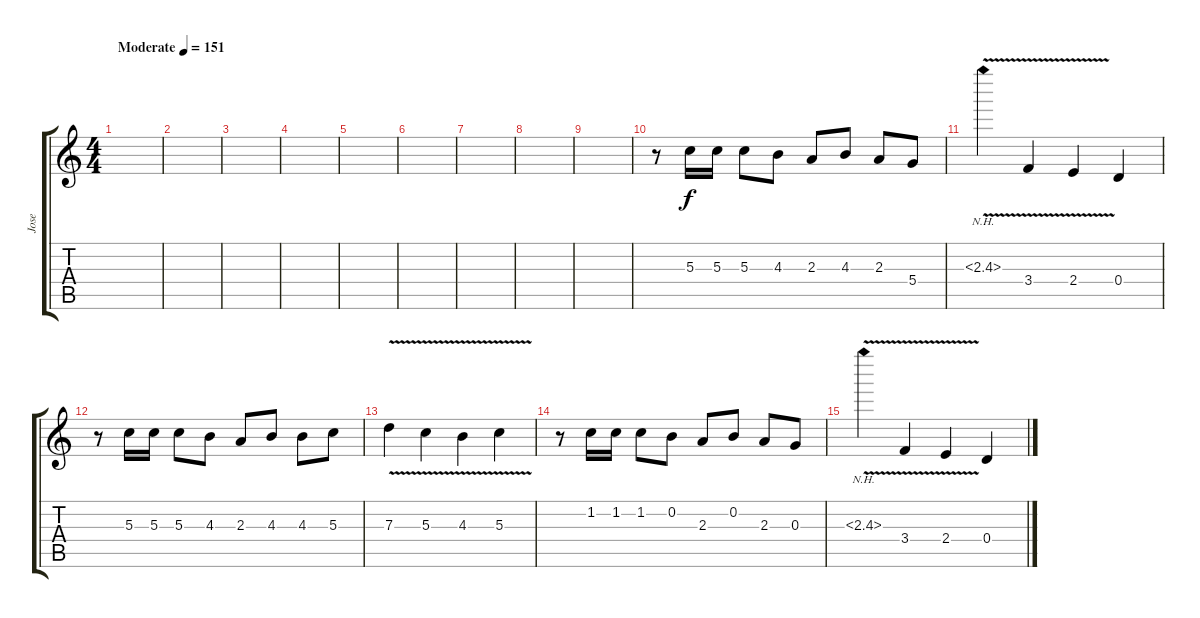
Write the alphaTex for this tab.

\track ("Jose" "Jose") {instrument distortionguitar}
\staff {score tabs}
\tuning (E4 B3 G3 D3 A2 E2) {hide}
\ts (4 4)
\tempo (151 "Moderate")
\clef g2
\ks c
|
|
|
|
|
|
|
|
|
r.8 5.3.16 5.3.16 5.3.8 4.3.8 2.3.8 4.3.8 2.3.8 5.4.8 |
2.3{nh v}.4 3.4{v}.4 2.4{v}.4 0.4.4 |
r.8 5.3.16 5.3.16 5.3.8 4.3.8 2.3.8 4.3.8 4.3.8 5.3.8 |
7.3{v}.4 5.3{v}.4 4.3{v}.4 5.3{v}.4 |
r.8 1.2.16 1.2.16 1.2.8 0.2.8 2.3.8 0.2.8 2.3.8 0.3.8 |
2.3{nh v}.4 3.4{v}.4 2.4{v}.4 0.4.4
